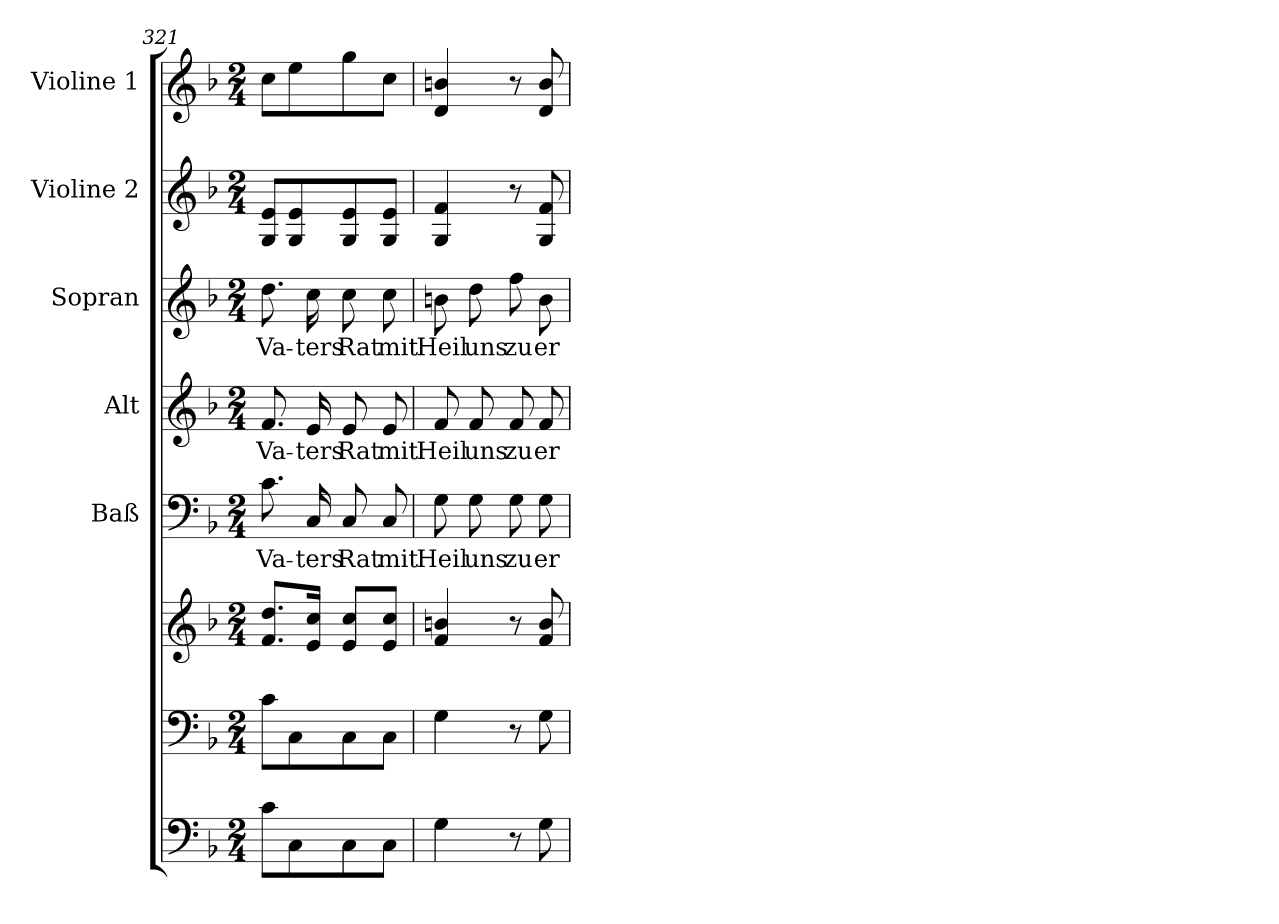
**kern	**kern	**kern	**kern	**text	**kern	**text	**kern	**text	**kern	**kern
*part7	*part6	*part6	*part5	*part5	*part4	*part4	*part3	*part3	*part2	*part1
*staff8	*staff7	*staff6	*staff5	*staff5	*staff4	*staff4	*staff3	*staff3	*staff2	*staff1
*	*	*	*I"Baß	*	*I"Alt	*	*I"Sopran	*	*I"Violine 2	*I"Violine 1
*	*	*	*	*	*	*	*	*	*I'Vln	*I'Vln
*clefF4	*clefF4	*clefG2	*clefF4	*	*clefG2	*	*clefG2	*	*clefG2	*clefG2
*ITrd7c12	*	*	*	*	*	*	*	*	*	*
*k[b-]	*k[b-]	*k[b-]	*k[b-]	*	*k[b-]	*	*k[b-]	*	*k[b-]	*k[b-]
*F:	*F:	*F:	*F:	*	*F:	*	*F:	*	*F:	*F:
*M2/4	*M2/4	*M2/4	*M2/4	*	*M2/4	*	*M2/4	*	*M2/4	*M2/4
=321	=321	=321	=321	=321	=321	=321	=321	=321	=321	=321
!	!	!	!	!LO:LY:b	!	!LO:LY:b	!	!LO:LY:b	!	!
8C\L	8c\L	8.f/ 8.dd/L	8.c\	Va-	8.f/	Va-	8.dd\	Va-	8G/ 8e/L	8cc\L
8CC\	8C\	.	.	.	.	.	.	.	8G/ 8e/	8ee\
!	!	!	!	!LO:LY:b	!	!LO:LY:b	!	!LO:LY:b	!	!
.	.	16e/ 16cc/Jk	16C/	-ters	16e/	-ters	16cc\	-ters	.	.
!	!	!	!	!LO:LY:b	!	!LO:LY:b	!	!LO:LY:b	!	!
8CC\	8C\	8e/ 8cc/L	8C/	Rat	8e/	Rat	8cc\	Rat	8G/ 8e/	8gg\
!	!	!	!	!LO:LY:b	!	!LO:LY:b	!	!LO:LY:b	!	!
8CC\J	8C\J	8e/ 8cc/J	8C/	mit	8e/	mit	8cc\	mit	8G/ 8e/J	8cc\J
!!LO:PB:g=z
=322	=322	=322	=322	=322	=322	=322	=322	=322	=322	=322
!	!	!	!	!LO:LY:b	!	!LO:LY:b	!	!LO:LY:b	!	!
4GG\	4G\	4f/ 4bn/	8G\	Heil	8f/	Heil	8bn\	Heil	4G/ 4f/	4d/ 4bn/
!	!	!	!	!LO:LY:b	!	!LO:LY:b	!	!LO:LY:b	!	!
.	.	.	8G\	uns	8f/	uns	8dd\	uns	.	.
!	!	!	!	!LO:LY:b	!	!LO:LY:b	!	!LO:LY:b	!	!
8r	8r	8r	8G\	zu	8f/	zu	8ff\	zu	8r	8r
!	!	!	!	!LO:LY:b	!	!LO:LY:b	!	!LO:LY:b	!	!
8GG\	8G\	8f/ 8b/	8G\	er-	8f/	er-	8b\	er-	8G/ 8f/	8d/ 8b/
=	=	=	=	=	=	=	=	=	=	=
*-	*-	*-	*-	*-	*-	*-	*-	*-	*-	*-
